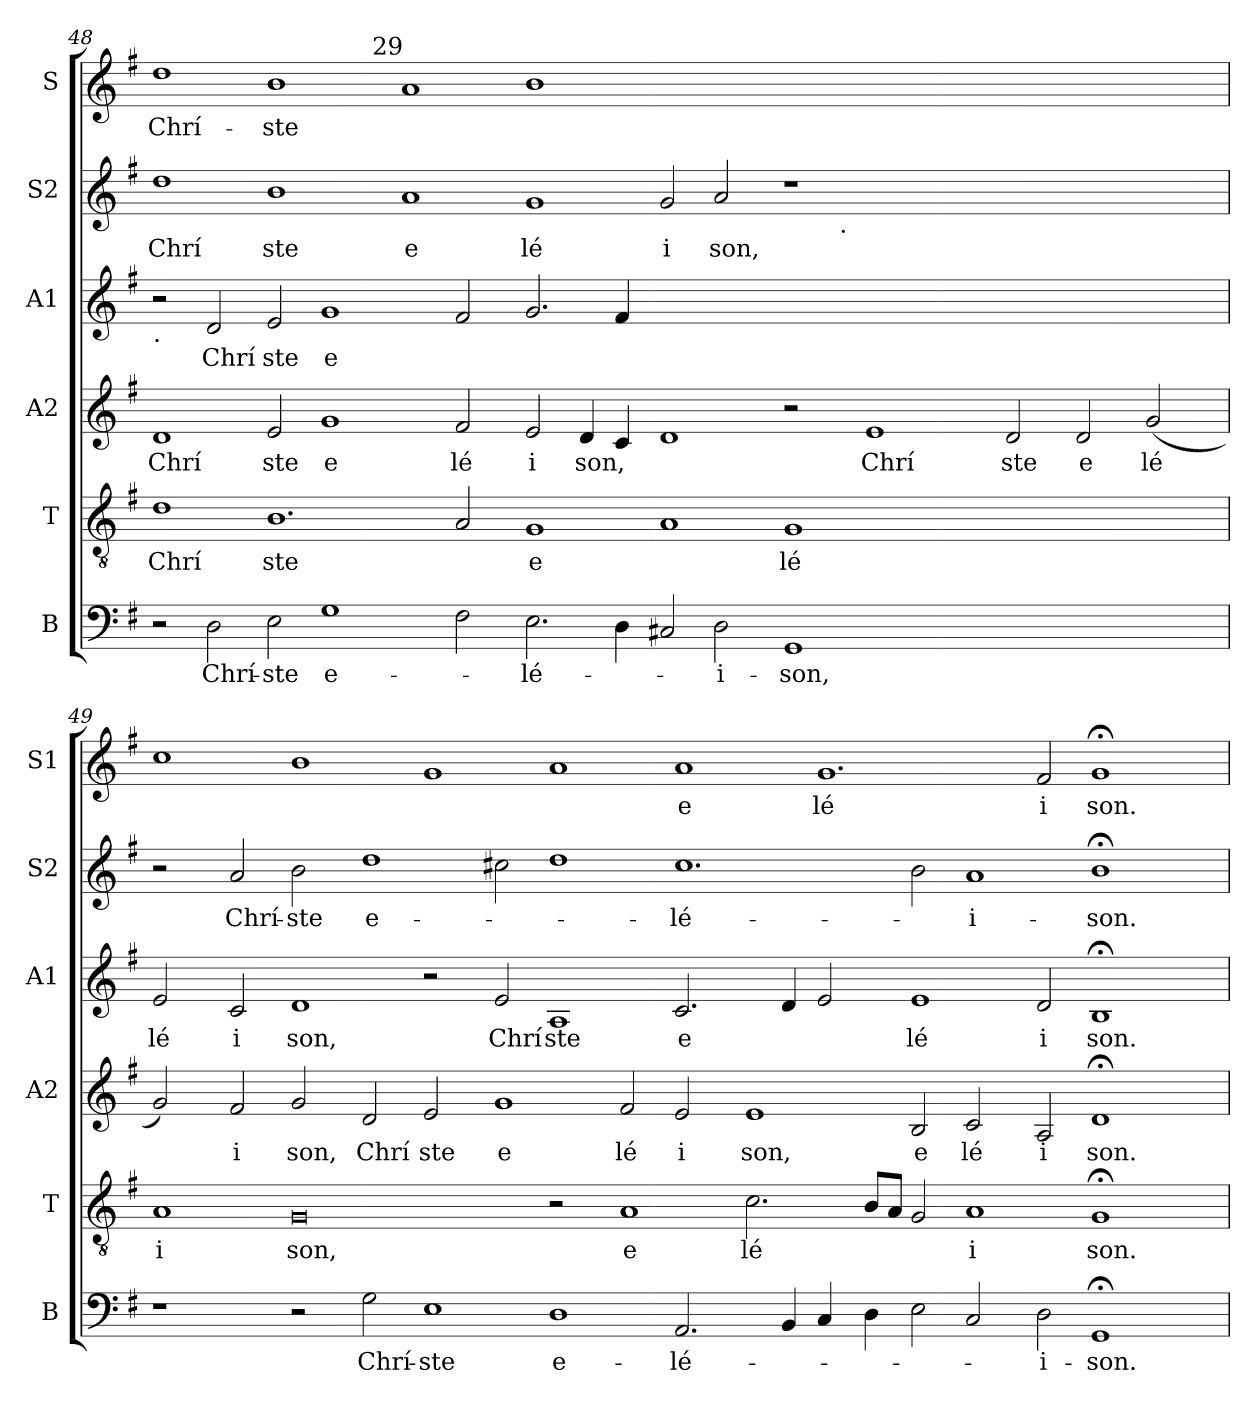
**kern	**text	**kern	**text	**kern	**text	**kern	**text	**kern	**text	**kern	**text
*part6	*part6	*part5	*part5	*part4	*part4	*part3	*part3	*part2	*part2	*part1	*part1
*staff6	*staff6	*staff5	*staff5	*staff4	*staff4	*staff3	*staff3	*staff2	*staff2	*staff1	*staff1
*I"B	*	*I"T	*	*I"A2	*	*I"A1	*	*I"S2	*	*I"S	*
*I'B	*	*I'T	*	*I'A2	*	*I'A1	*	*I'S2	*	*I'S1	*
!!LO:LB:g=z
*clefF4	*	*clefGv2	*	*clefG2	*	*clefG2	*	*clefG2	*	*clefG2	*
*k[f#]	*	*k[f#]	*	*k[f#]	*	*k[f#]	*	*k[f#]	*	*k[f#]	*
*G:	*	*G:	*	*G:	*	*G:	*	*G:	*	*G:	*
=48	=48	=48	=48	=48	=48	=48	=48	=48	=48	=48	=48
!	!	!	!	!	!	!	!	!	!	!LO:TX:a:t=27	!
!	!	!	!	!	!	!	!	!	!	!LO:TX:b:t=.	!
!	!	!	!	!	!	!	!	!	!	!LO:TX:a:t=28	!
!	!	!	!	!	!	!LO:TX:b:t=.	!	!	!	!	!
!	!	!	!LO:LY:b:cj	!	!LO:LY:b:cj	!	!	!	!LO:LY:b:cj	!	!LO:LY:b:cj
*	*	*	*	*	*	*	*	*^	*	*^	*
2r	.	1d	Chrí	1d	Chrí	2r	.	1dd	1ryy	Chrí	1dd	1ryy	Chrí-
!	!LO:LY:b:cj	!	!	!	!	!	!LO:LY:b:cj	!	!	!	!	!	!
2D\	Chrí-	.	.	.	.	2d/	Chrí	.	.	.	.	.	.
!	!LO:LY:b:cj	!	!LO:LY:b:cj	!	!LO:LY:b:cj	!	!LO:LY:b:cj	!	!	!LO:LY:b:cj	!	!	!LO:LY:b:cj
2E\	-ste	1.B	ste	2e/	ste	2e/	ste	1b	1ryy	ste	1b	2ryy	-ste
!	!LO:LY:b:rj	!	!	!	!LO:LY:b:cj	!	!LO:LY:b:rj	!	!	!	!	!	!
1G	e-	.	.	1g	e	1g	e	.	.	.	.	4ryy	.
.	.	.	.	.	.	.	.	.	.	.	.	16ryy	.
!	!	!	!	!	!	!	!	!	!	!	!	!LO:TX:a:t=29	!
.	.	.	.	.	.	.	.	.	.	.	.	1ryy	.
!	!	!	!	!	!	!	!	!	!	!LO:LY:b:cj	!	!	!
.	.	.	.	.	.	.	.	1a	1ryy	e	1a	.	.
!	!	!	!	!	!LO:LY:b:cj	!	!	!	!	!	!	!	!
2F#\	.	2A/	.	2f#/	lé	2f#/	.	.	.	.	.	.	.
.	.	.	.	.	.	.	.	.	.	.	.	1ryy	.
!	!LO:LY:b:cj	!	!LO:LY:b:rj	!	!LO:LY:b:cj	!	!	!	!	!LO:LY:b:cj	!	!	!
2.E\	-lé-	1G	e	2e/	i	2.g/	.	1g	1ryy	lé	1b	.	.
!	!	!	!	!	!LO:LY:b	!	!	!	!	!	!	!	!
.	.	.	.	4d/	son,	.	.	.	.	.	.	.	.
4D\	.	.	.	4c/	.	4f#/	.	.	.	.	.	.	.
.	.	.	.	.	.	.	.	.	.	.	.	1ryy	.
!	!	!	!	!	!	!	!	!	!	!LO:LY:b:cj	!	!	!
2C#X/	.	1A	.	1d	.	00ryy	.	2g/	1ryy	i	00ryy	.	.
!	!LO:LY:b:cj	!	!	!	!	!	!	!	!	!LO:LY:b:cj	!	!	!
2D\	-i-	.	.	.	.	.	.	2a/	.	son,	.	.	.
.	.	.	.	.	.	.	.	.	.	.	.	1ryy	.
!	!LO:LY:b:cj	!	!LO:LY:b:cj	!	!	!	!	!	!	!	!	!	!
1GG	-son,	1G	lé	2r	.	.	.	1r	4ryy	.	.	.	.
.	.	.	.	.	.	.	.	.	16.ryy	.	.	.	.
!	!	!	!	!	!	!	!	!	!LO:TX:b:t=.	!	!	!	!
.	.	.	.	.	.	.	.	.	1ryy	.	.	.	.
!	!	!	!	!	!LO:LY:b:cj	!	!	!	!	!	!	!	!
.	.	.	.	1e	Chrí	.	.	.	.	.	.	.	.
.	.	.	.	.	.	.	.	.	.	.	.	1ryy	.
0ryy	.	0ryy	.	.	.	.	.	0ryy	.	.	.	.	.
.	.	.	.	.	.	.	.	.	1ryy	.	.	.	.
!	!	!	!	!	!LO:LY:b:cj	!	!	!	!	!	!	!	!
.	.	.	.	2d/	ste	.	.	.	.	.	.	.	.
.	.	.	.	.	.	.	.	.	.	.	.	1ryy	.
!	!	!	!	!	!LO:LY:b:cj	!	!	!	!	!	!	!	!
.	.	.	.	2d/	e	.	.	.	.	.	.	.	.
.	.	.	.	.	.	.	.	.	2ryy	.	.	.	.
!	!	!	!	!	!LO:LY:b:cj	!	!	!	!	!	!	!	!
.	.	.	.	(>2g/	lé	.	.	.	.	.	.	.	.
.	.	.	.	.	.	.	.	.	.	.	.	8.ryy	.
.	.	.	.	.	.	.	.	.	8ryy	.	.	.	.
.	.	.	.	.	.	.	.	.	32ryy	.	.	.	.
!!LO:PB:g=z
=49	=49	=49	=49	=49	=49	=49	=49	=49	=49	=49	=49	=49	=49
!	!	!	!LO:LY:b:cj	!	!	!	!LO:LY:b:cj	!	!	!	!	!	!
*	*	*	*	*	*	*	*	*v	*v	*	*	*	*
*	*	*^	*	*	*	*	*	*	*	*v	*v	*
1r	.	1A	8ryy	i	2g/)	.	2e/	lé	2r	.	1cc	.
.	.	.	32ryy	.	.	.	.	.	.	.	.	.
.	.	.	1ryy	.	.	.	.	.	.	.	.	.
!	!	!	!	!	!	!LO:LY:b:cj	!	!LO:LY:b:cj	!	!LO:LY:b:cj	!	!
.	.	.	.	.	2f#/	i	2c/	i	2a/	Chrí-	.	.
!	!	!	!	!LO:LY:b:cj	!	!LO:LY:b:cj	!	!LO:LY:b:cj	!	!LO:LY:b:cj	!	!
2r	.	0G	.	son,	2g/	son,	1d	son,	2b\	-ste	1b	.
.	.	.	1ryy	.	.	.	.	.	.	.	.	.
!	!LO:LY:b:cj	!	!	!	!	!LO:LY:b:cj	!	!	!	!LO:LY:b:rj	!	!
2G\	Chrí-	.	.	.	2d/	Chrí	.	.	1dd	e-	.	.
!	!LO:LY:b:cj	!	!	!	!	!LO:LY:b:cj	!	!	!	!	!	!
1E	-ste	.	.	.	2e/	ste	2r	.	.	.	1g	.
.	.	.	1ryy	.	.	.	.	.	.	.	.	.
!	!	!	!	!	!	!LO:LY:b:cj	!	!LO:LY:b:cj	!	!	!	!
.	.	.	.	.	1g	e	2e/	Chrí	2cc#X\	.	.	.
!	!LO:LY:b:cj	!	!	!	!	!	!	!LO:LY:b:cj	!	!	!	!
1D	e-	2r	.	.	.	.	1A	ste	1dd	.	1a	.
.	.	.	1ryy	.	.	.	.	.	.	.	.	.
!	!	!	!	!LO:LY:b:cj	!	!LO:LY:b:cj	!	!	!	!	!	!
.	.	1A	.	e	2f#/	lé	.	.	.	.	.	.
!	!LO:LY:b:cj	!	!	!	!	!LO:LY:b:cj	!	!LO:LY:b:cj	!	!LO:LY:b:cj	!	!LO:LY:b:cj
2.AA/	-lé-	.	.	.	2e/	i	2.c/	e	1.cc#	-lé-	1a	e
.	.	.	1ryy	.	.	.	.	.	.	.	.	.
!	!	!	!	!LO:LY:b:cj	!	!LO:LY:b:cj	!	!	!	!	!	!
.	.	2.c\	.	lé	1e	son,	.	.	.	.	.	.
4BB/	.	.	.	.	.	.	4d/	.	.	.	.	.
!	!	!	!	!	!	!	!	!	!	!	!	!LO:LY:b:cj
4C/	.	.	.	.	.	.	2e/	.	.	.	1.g	lé
.	.	.	1ryy	.	.	.	.	.	.	.	.	.
4D\	.	8B/L	.	.	.	.	.	.	.	.	.	.
.	.	8A/J	.	.	.	.	.	.	.	.	.	.
!	!	!	!	!	!	!LO:LY:b:cj	!	!LO:LY:b:cj	!	!	!	!
2E\	.	2G/	.	.	2B/	e	1e	lé	2b\	.	.	.
!	!	!	!	!LO:LY:b:cj	!	!LO:LY:b:cj	!	!	!	!LO:LY:b:cj	!	!
2C/	.	1A	.	i	2c/	lé	.	.	1a	-i-	.	.
.	.	.	1ryy	.	.	.	.	.	.	.	.	.
!	!LO:LY:b:cj	!	!	!	!	!LO:LY:b:cj	!	!LO:LY:b:cj	!	!	!	!LO:LY:b:cj
2D\	-i-	.	.	.	2A/	i	2d/	i	.	.	2f#/	i
!	!LO:LY:b:cj	!	!	!LO:LY:b:cj	!	!LO:LY:b:cj	!	!LO:LY:b:cj	!	!LO:LY:b:cj	!	!LO:LY:b:cj
1GG;<	-son.	1G;<	.	son.	1d;<	son.	1B;<	son.	1b;<	-son.	1g;<	son.
.	.	.	2ryy	.	.	.	.	.	.	.	.	.
.	.	.	4ryy	.	.	.	.	.	.	.	.	.
.	.	.	16.ryy	.	.	.	.	.	.	.	.	.
*	*	*v	*v	*	*	*	*	*	*	*	*	*
=	=	=	=	=	=	=	=	=	=	=	=
*-	*-	*-	*-	*-	*-	*-	*-	*-	*-	*-	*-
